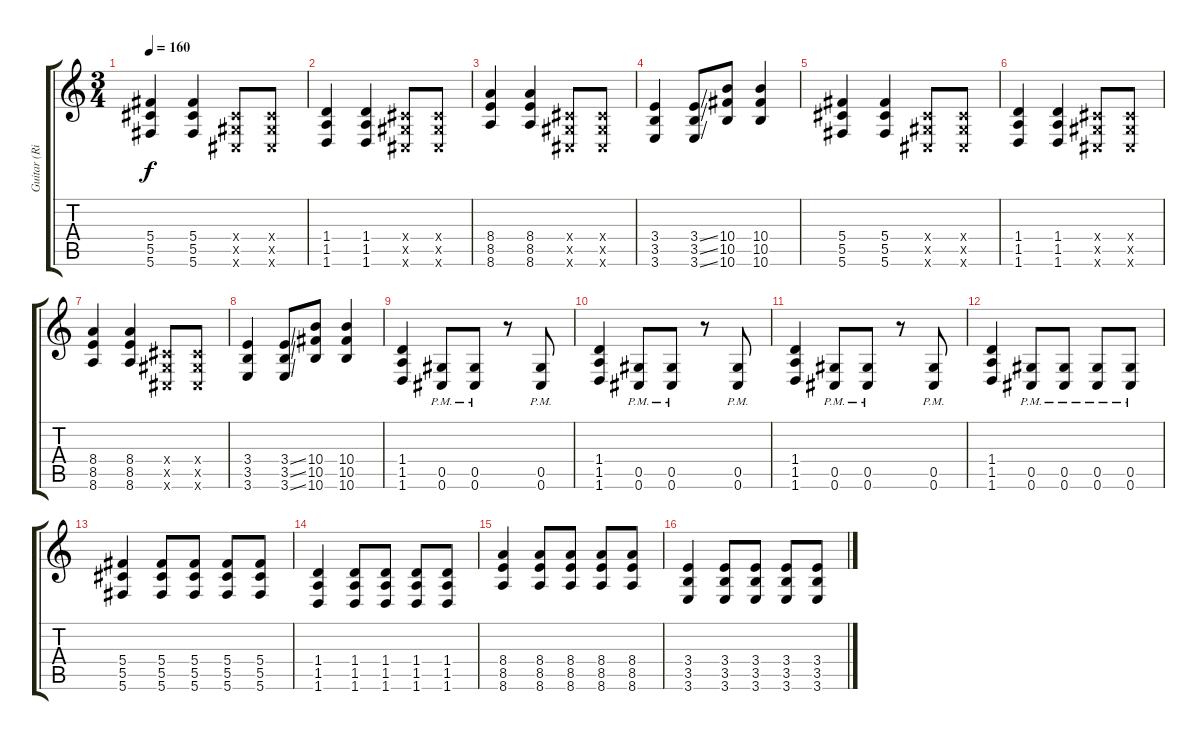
\track ("Guitar (Right)" "Guitar (Ri") {instrument distortionguitar}
\staff {score tabs}
\tuning (Eb4 Bb3 Gb3 Db3 Ab2 Db2) {hide}
\ts (3 4)
\tempo 160
\clef g2
\ks c
(5.4 5.5 5.6).4{dy f} (5.4 5.5 5.6).4 (0.4{x} 0.5{x} 0.6{x}).8 (0.4{x} 0.5{x} 0.6{x}).8 |
(1.4 1.5 1.6).4 (1.4 1.5 1.6).4 (0.4{x} 0.5{x} 0.6{x}).8 (0.4{x} 0.5{x} 0.6{x}).8 |
(8.4 8.5 8.6).4 (8.4 8.5 8.6).4 (0.4{x} 0.5{x} 0.6{x}).8 (0.4{x} 0.5{x} 0.6{x}).8 |
(3.4 3.5 3.6).4 (3.4{ss} 3.5{ss} 3.6{ss}).8 (10.4 10.5 10.6).8 (10.4 10.5 10.6).4 |
(5.4 5.5 5.6).4 (5.4 5.5 5.6).4 (0.4{x} 0.5{x} 0.6{x}).8 (0.4{x} 0.5{x} 0.6{x}).8 |
(1.4 1.5 1.6).4 (1.4 1.5 1.6).4 (0.4{x} 0.5{x} 0.6{x}).8 (0.4{x} 0.5{x} 0.6{x}).8 |
(8.4 8.5 8.6).4 (8.4 8.5 8.6).4 (0.4{x} 0.5{x} 0.6{x}).8 (0.4{x} 0.5{x} 0.6{x}).8 |
(3.4 3.5 3.6).4 (3.4{ss} 3.5{ss} 3.6{ss}).8 (10.4 10.5 10.6).8 (10.4 10.5 10.6).4 |
(1.4 1.5 1.6).4 (0.5{pm} 0.6{pm}).8 (0.5{pm} 0.6{pm}).8 r.8 (0.5{pm} 0.6{pm}).8 |
(1.4 1.5 1.6).4 (0.5{pm} 0.6{pm}).8 (0.5{pm} 0.6{pm}).8 r.8 (0.5{pm} 0.6{pm}).8 |
(1.4 1.5 1.6).4 (0.5{pm} 0.6{pm}).8 (0.5{pm} 0.6{pm}).8 r.8 (0.5{pm} 0.6{pm}).8 |
(1.4 1.5 1.6).4 (0.5{pm} 0.6{pm}).8 (0.5{pm} 0.6{pm}).8 (0.5{pm} 0.6{pm}).8 (0.5{pm} 0.6{pm}).8 |
(5.4 5.5 5.6).4 (5.4 5.5 5.6).8 (5.4 5.5 5.6).8 (5.4 5.5 5.6).8 (5.4 5.5 5.6).8 |
(1.4 1.5 1.6).4 (1.4 1.5 1.6).8 (1.4 1.5 1.6).8 (1.4 1.5 1.6).8 (1.4 1.5 1.6).8 |
(8.4 8.5 8.6).4 (8.4 8.5 8.6).8 (8.4 8.5 8.6).8 (8.4 8.5 8.6).8 (8.4 8.5 8.6).8 |
(3.4 3.5 3.6).4 (3.4 3.5 3.6).8 (3.4 3.5 3.6).8 (3.4 3.5 3.6).8 (3.4 3.5 3.6).8
